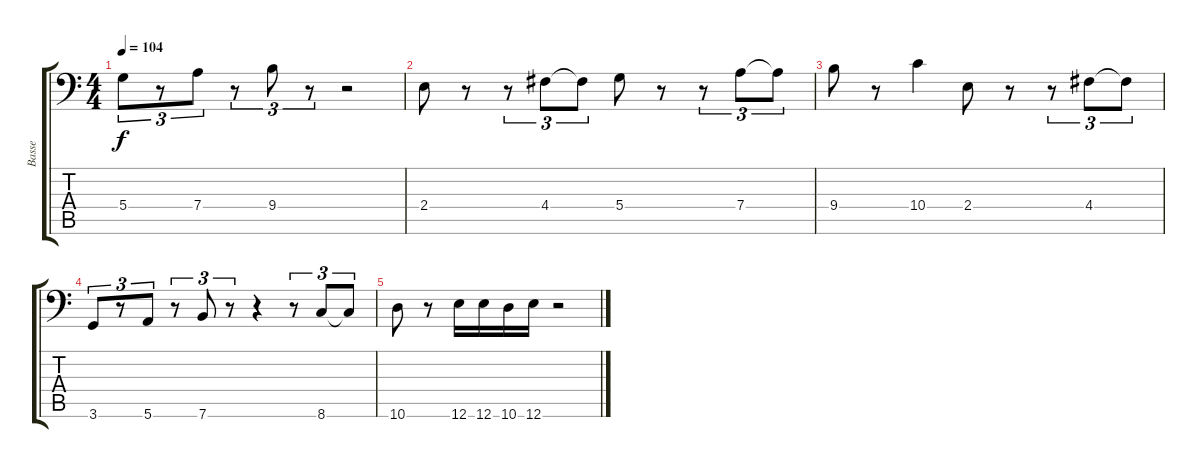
\track ("Basse" "Basse") {instrument acousticguitarnylon}
\staff {score tabs}
\tuning (E3 B2 G2 D2 A1 E1) {hide}
\ts (4 4)
\tempo 104
\clef f4
\ks c
5.4.8{tu (3 2) dy f} r.8{tu (3 2)} 7.4.8{tu (3 2)} r.8{tu (3 2)} 9.4.8{tu (3 2)} r.8{tu (3 2)} r.2 |
2.4.8 r.8 r.8{tu (3 2)} 4.4.8{tu (3 2)} 4.4{t}.8{tu (3 2)} 5.4.8 r.8 r.8{tu (3 2)} 7.4.8{tu (3 2)} 7.4{t}.8{tu (3 2)} |
9.4.8 r.8 10.4.4 2.4.8 r.8 r.8{tu (3 2)} 4.4.8{tu (3 2)} 4.4{t}.8{tu (3 2)} |
3.6.8{tu (3 2)} r.8{tu (3 2)} 5.6.8{tu (3 2)} r.8{tu (3 2)} 7.6.8{tu (3 2)} r.8{tu (3 2)} r.4 r.8{tu (3 2)} 8.6.8{tu (3 2)} 8.6{t}.8{tu (3 2)} |
10.6.8 r.8 12.6.16 12.6.16 10.6.16 12.6.16 r.2
